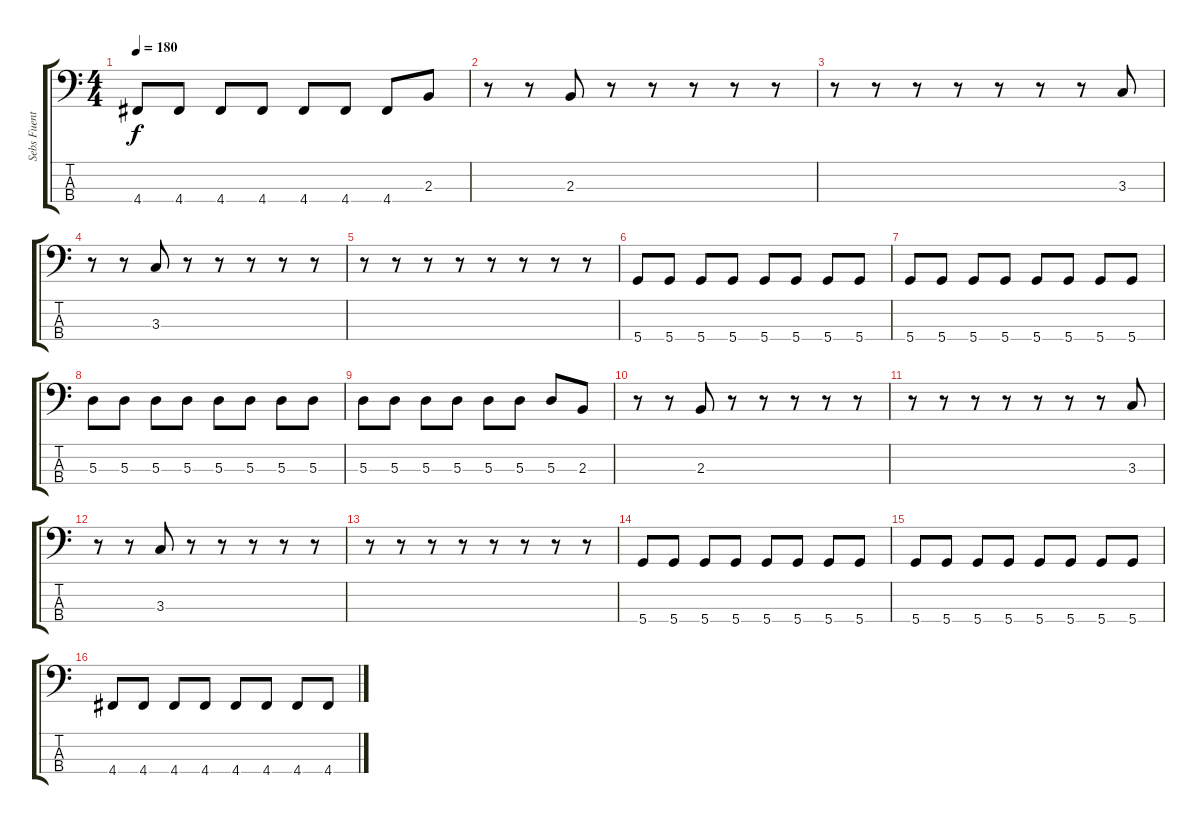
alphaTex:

\track ("Sebs Fuentes (Bass)" "Sebs Fuent") {instrument electricbasspick}
\staff {score tabs}
\tuning (G2 D2 A1 D1) {hide}
\ts (4 4)
\tempo 180
\clef f4
\ks c
4.4.8{dy f} 4.4.8 4.4.8 4.4.8 4.4.8 4.4.8 4.4.8 2.3.8 |
r.8 r.8 2.3.8 r.8 r.8 r.8 r.8 r.8 |
r.8 r.8 r.8 r.8 r.8 r.8 r.8 3.3.8 |
r.8 r.8 3.3.8 r.8 r.8 r.8 r.8 r.8 |
r.8 r.8 r.8 r.8 r.8 r.8 r.8 r.8 |
5.4.8 5.4.8 5.4.8 5.4.8 5.4.8 5.4.8 5.4.8 5.4.8 |
5.4.8 5.4.8 5.4.8 5.4.8 5.4.8 5.4.8 5.4.8 5.4.8 |
5.3.8 5.3.8 5.3.8 5.3.8 5.3.8 5.3.8 5.3.8 5.3.8 |
5.3.8 5.3.8 5.3.8 5.3.8 5.3.8 5.3.8 5.3.8 2.3.8 |
r.8 r.8 2.3.8 r.8 r.8 r.8 r.8 r.8 |
r.8 r.8 r.8 r.8 r.8 r.8 r.8 3.3.8 |
r.8 r.8 3.3.8 r.8 r.8 r.8 r.8 r.8 |
r.8 r.8 r.8 r.8 r.8 r.8 r.8 r.8 |
5.4.8 5.4.8 5.4.8 5.4.8 5.4.8 5.4.8 5.4.8 5.4.8 |
5.4.8 5.4.8 5.4.8 5.4.8 5.4.8 5.4.8 5.4.8 5.4.8 |
4.4.8 4.4.8 4.4.8 4.4.8 4.4.8 4.4.8 4.4.8 4.4.8
